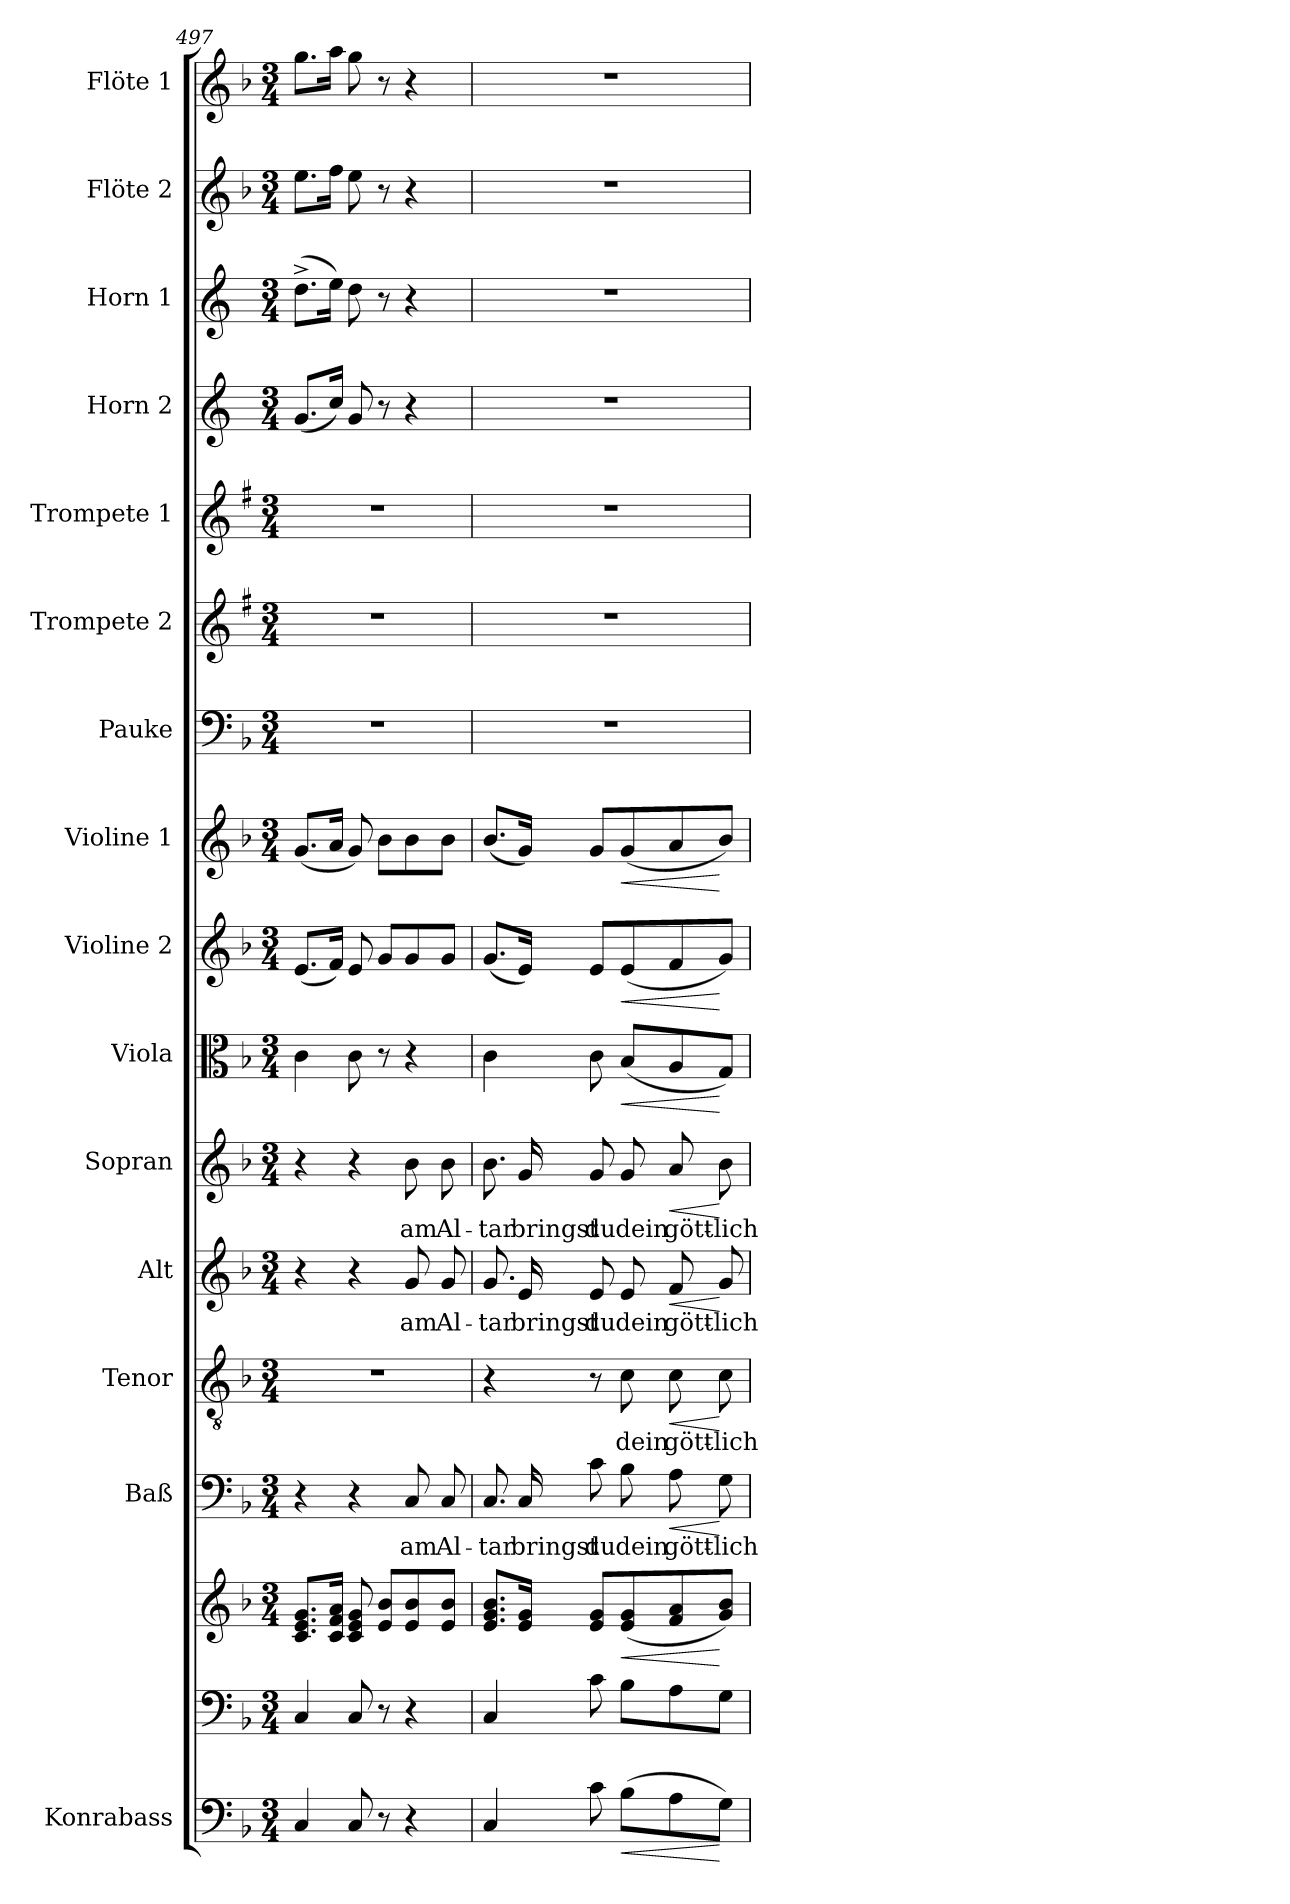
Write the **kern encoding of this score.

**kern	**dynam	**kern	**kern	**dynam	**kern	**text	**dynam	**kern	**text	**dynam	**kern	**text	**dynam	**kern	**text	**dynam	**kern	**dynam	**kern	**dynam	**kern	**dynam	**kern	**kern	**kern	**kern	**kern	**kern	**kern
*part16	*part16	*part15	*part15	*part15	*part14	*part14	*part14	*part13	*part13	*part13	*part12	*part12	*part12	*part11	*part11	*part11	*part10	*part10	*part9	*part9	*part8	*part8	*part7	*part6	*part5	*part4	*part3	*part2	*part1
*staff17	*staff17	*staff16	*staff15	*staff15/16	*staff14	*staff14	*staff14	*staff13	*staff13	*staff13	*staff12	*staff12	*staff12	*staff11	*staff11	*staff11	*staff10	*staff10	*staff9	*staff9	*staff8	*staff8	*staff7	*staff6	*staff5	*staff4	*staff3	*staff2	*staff1
*I"Konrabass	*	*	*	*	*I"Baß	*	*	*I"Tenor	*	*	*I"Alt	*	*	*I"Sopran	*	*	*I"Viola	*	*I"Violine 2	*	*I"Violine 1	*	*I"Pauke	*I"Trompete 2	*I"Trompete 1	*I"Horn 2	*I"Horn 1	*I"Flöte 2	*I"Flöte 1
*I'Kb.	*	*	*	*	*I'Baß	*	*	*I'Ten	*	*	*I'Alt	*	*	*I'Sop	*	*	*I'Vla.	*	*I'Vln. 2	*	*I'Vln. 1	*	*I'Pk.	*I'Trp. 2	*I'Trp. 1	*I'Hrn. 2	*I'Hrn. 1	*I'Fl. 2	*I'Fl. 1
!!LO:PB:g=z
*clefF4	*	*clefF4	*clefG2	*	*clefF4	*	*	*clefGv2	*	*	*clefG2	*	*	*clefG2	*	*	*clefC3	*	*clefG2	*	*clefG2	*	*clefF4	*clefG2	*clefG2	*clefG2	*clefG2	*clefG2	*clefG2
*ITrd7c12	*	*	*	*	*	*	*	*	*	*	*	*	*	*	*	*	*	*	*	*	*	*	*	*ITrd1c2	*ITrd1c2	*ITrd4c7	*ITrd4c7	*	*
*k[b-]	*	*k[b-]	*k[b-]	*	*k[b-]	*	*	*k[b-]	*	*	*k[b-]	*	*	*k[b-]	*	*	*k[b-]	*	*k[b-]	*	*k[b-]	*	*k[b-]	*k[b-]	*k[b-]	*k[b-]	*k[b-]	*k[b-]	*k[b-]
*F:	*	*F:	*F:	*	*F:	*	*	*F:	*	*	*F:	*	*	*F:	*	*	*F:	*	*F:	*	*F:	*	*F:	*F:	*F:	*F:	*F:	*F:	*F:
*M3/4	*	*M3/4	*M3/4	*	*M3/4	*	*	*M3/4	*	*	*M3/4	*	*	*M3/4	*	*	*M3/4	*	*M3/4	*	*M3/4	*	*M3/4	*M3/4	*M3/4	*M3/4	*M3/4	*M3/4	*M3/4
=497	=497	=497	=497	=497	=497	=497	=497	=497	=497	=497	=497	=497	=497	=497	=497	=497	=497	=497	=497	=497	=497	=497	=497	=497	=497	=497	=497	=497	=497
4CC/	.	4C/	8.c/ 8.e/ 8.g/L	.	4r	.	.	2.r	.	.	4r	.	.	4r	.	.	4c\	.	(<8.e/L	.	(<8.g/L	.	2.r	2.r	2.r	(<8.c/L	(>8.g^>\L	8.ee\L	8.gg\L
.	.	.	16c/ 16f/ 16a/Jk	.	.	.	.	.	.	.	.	.	.	.	.	.	.	.	16f/Jk)	.	16a/Jk	.	.	.	.	16f/Jk)	16a\Jk)	16ff\Jk	16aa\Jk
8CC/	.	8C/	8c/ 8e/ 8g/	.	4r	.	.	.	.	.	4r	.	.	4r	.	.	8c\	.	8e/	.	8g/)	.	.	.	.	8c/	8g\	8ee\	8gg\
8r	.	8r	8e/ 8b-/L	.	.	.	.	.	.	.	.	.	.	.	.	.	8r	.	8g/L	.	8b-\L	.	.	.	.	8r	8r	8r	8r
!	!	!	!	!	!	!LO:LY:b	!	!	!	!	!	!LO:LY:b	!	!	!LO:LY:b	!	!	!	!	!	!	!	!	!	!	!	!	!	!
4r	.	4r	8e/ 8b-/	.	8C/	am	.	.	.	.	8g/	am	.	8b-\	am	.	4r	.	8g/	.	8b-\	.	.	.	.	4r	4r	4r	4r
!	!	!	!	!	!	!LO:LY:b	!	!	!	!	!	!LO:LY:b	!	!	!LO:LY:b	!	!	!	!	!	!	!	!	!	!	!	!	!	!
.	.	.	8e/ 8b-/J	.	8C/	Al-	.	.	.	.	8g/	Al-	.	8b-\	Al-	.	.	.	8g/J	.	8b-\J	.	.	.	.	.	.	.	.
=498	=498	=498	=498	=498	=498	=498	=498	=498	=498	=498	=498	=498	=498	=498	=498	=498	=498	=498	=498	=498	=498	=498	=498	=498	=498	=498	=498	=498	=498
!	!	!	!	!	!	!LO:LY:b	!	!	!	!	!	!LO:LY:b	!	!	!LO:LY:b	!	!	!	!	!	!	!	!	!	!	!	!	!	!
4CC/	.	4C/	8.e/ 8.g/ 8.b-/L	.	8.C/	-tar	.	4r	.	.	8.g/	-tar	.	8.b-\	-tar	.	4c\	.	(<8.g/L	.	(<8.b-/L	.	2.r	2.r	2.r	2.r	2.r	2.r	2.r
!	!	!	!	!	!	!LO:LY:b	!	!	!	!	!	!LO:LY:b	!	!	!LO:LY:b	!	!	!	!	!	!	!	!	!	!	!	!	!	!
.	.	.	16e/ 16g/Jk	.	16C/	bringst	.	.	.	.	16e/	bringst	.	16g/	bringst	.	.	.	16e/Jk)	.	16g/Jk)	.	.	.	.	.	.	.	.
!	!	!	!	!	!	!LO:LY:b	!	!	!	!	!	!LO:LY:b	!	!	!LO:LY:b	!	!	!	!	!	!	!	!	!	!	!	!	!	!
8C\	.	8c\	8e/ 8g/L	.	8c\	du	.	8r	.	.	8e/	du	.	8g/	du	.	8c\	.	8e/L	.	8g/L	.	.	.	.	.	.	.	.
!	!LO:HP:b	!	!	!LO:HP:b	!	!LO:LY:b	!	!	!LO:LY:b	!	!	!LO:LY:b	!	!	!LO:LY:b	!	!	!LO:HP:b	!	!LO:HP:b	!	!LO:HP:b	!	!	!	!	!	!	!
(>8BB-\L	<	8B-\L	(<8e/ 8g/	<	8B-\	dein	.	8c\	dein	.	8e/	dein	.	8g/	dein	.	(<8B-/L	<	(<8e/	<	(<8g/	<	.	.	.	.	.	.	.
!	!	!	!	!	!	!LO:LY:b	!LO:HP:b	!	!LO:LY:b	!LO:HP:b	!	!LO:LY:b	!LO:HP:b	!	!LO:LY:b	!LO:HP:b	!	!	!	!	!	!	!	!	!	!	!	!	!
8AA\	.	8A\	8f/ 8a/	.	8A\	gött-	<	8c\	gött-	<	8f/	gött-	<	8a/	gött-	<	8A/	.	8f/	.	8a/	.	.	.	.	.	.	.	.
!	!	!	!	!	!	!LO:LY:b	!	!	!LO:LY:b	!	!	!LO:LY:b	!	!	!LO:LY:b	!	!	!	!	!	!	!	!	!	!	!	!	!	!
8GG\J)	[	8G\J	8g/ 8b-/J)	[	8G\	-lich	[	8c\	-lich	[	8g/	-lich	[	8b-\	-lich	[	8G/J)	[	8g/J)	[	8b-/J)	[	.	.	.	.	.	.	.
=	=	=	=	=	=	=	=	=	=	=	=	=	=	=	=	=	=	=	=	=	=	=	=	=	=	=	=	=	=
*-	*-	*-	*-	*-	*-	*-	*-	*-	*-	*-	*-	*-	*-	*-	*-	*-	*-	*-	*-	*-	*-	*-	*-	*-	*-	*-	*-	*-	*-
